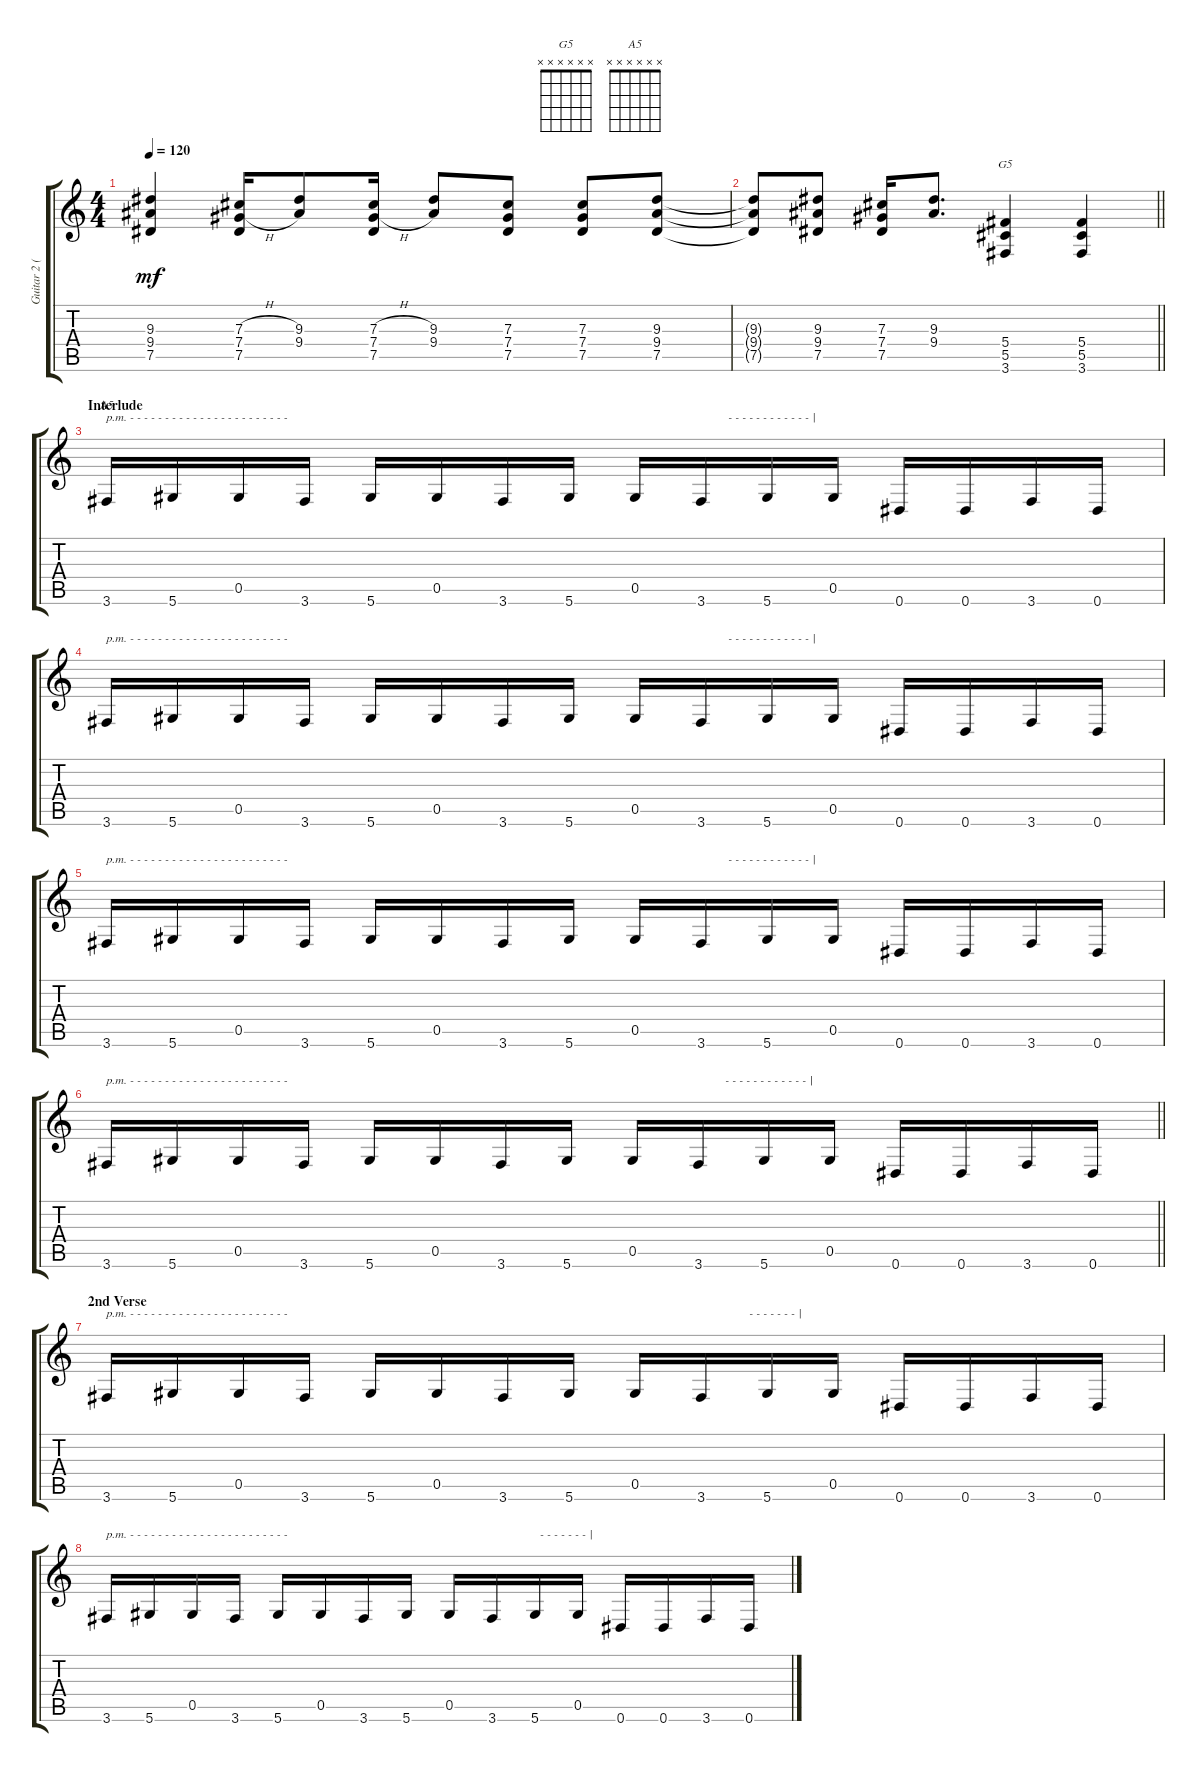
\track ("Guitar 2 (Slash)" "Guitar 2 (") {instrument overdrivenguitar}
\staff {score tabs}
\tuning (Eb4 Bb3 Gb3 Db3 Ab2 Eb2) {hide}
\chord ("G5" x x x x x x)
\chord ("A5" x x x x x x)
\ts (4 4)
\tempo 120
\clef g2
\ks c
(9.3{t} 9.4{t} 7.5{t}).4{dy mf} (7.3{h} 7.4{h} 7.5).16 (9.3 9.4).8 (7.3{h} 7.4{h} 7.5).16 (9.3 9.4).8 (7.3 7.4 7.5).8 (7.3 7.4 7.5).8 (9.3 9.4 7.5).8 |
\barLineRight lightlight
(9.3{t} 9.4{t} 7.5{t}).8 (9.3 9.4 7.5).8 (7.3 7.4 7.5).16 (9.3 9.4).8{d} (5.4 5.5 3.6).4{ch "G5"} (5.4 5.5 3.6).4 |
\section ("" "Interlude")
3.6.16{ch "A5" txt "p.m. - - - - - - - - - - - - - - - - - - - - - - -"} 5.6.16 0.5.16 3.6.16 5.6.16 0.5.16 3.6.16 5.6.16 0.5.16 3.6.16{txt "         - - - - - - - - - - - - |"} 5.6.16 0.5.16 0.6.16 0.6.16 3.6.16 0.6.16 |
3.6.16{txt "p.m. - - - - - - - - - - - - - - - - - - - - - - -"} 5.6.16 0.5.16 3.6.16 5.6.16 0.5.16 3.6.16 5.6.16 0.5.16 3.6.16{txt "         - - - - - - - - - - - - |"} 5.6.16 0.5.16 0.6.16 0.6.16 3.6.16 0.6.16 |
3.6.16{txt "p.m. - - - - - - - - - - - - - - - - - - - - - - -"} 5.6.16 0.5.16 3.6.16 5.6.16 0.5.16 3.6.16 5.6.16 0.5.16 3.6.16{txt "         - - - - - - - - - - - - |"} 5.6.16 0.5.16 0.6.16 0.6.16 3.6.16 0.6.16 |
\barLineRight lightlight
3.6.16{txt "p.m. - - - - - - - - - - - - - - - - - - - - - - -"} 5.6.16 0.5.16 3.6.16 5.6.16 0.5.16 3.6.16 5.6.16 0.5.16 3.6.16{txt "         - - - - - - - - - - - - |"} 5.6.16 0.5.16 0.6.16 0.6.16 3.6.16 0.6.16 |
\section ("" "2nd Verse")
3.6.16{txt "p.m. - - - - - - - - - - - - - - - - - - - - - - -"} 5.6.16 0.5.16 3.6.16 5.6.16 0.5.16 3.6.16 5.6.16 0.5.16 3.6.16{txt "                - - - - - - - |"} 5.6.16 0.5.16 0.6.16 0.6.16 3.6.16 0.6.16 |
3.6.16{txt "p.m. - - - - - - - - - - - - - - - - - - - - - - -"} 5.6.16 0.5.16 3.6.16 5.6.16 0.5.16 3.6.16 5.6.16 0.5.16 3.6.16{txt "                - - - - - - - |"} 5.6.16 0.5.16 0.6.16 0.6.16 3.6.16 0.6.16
